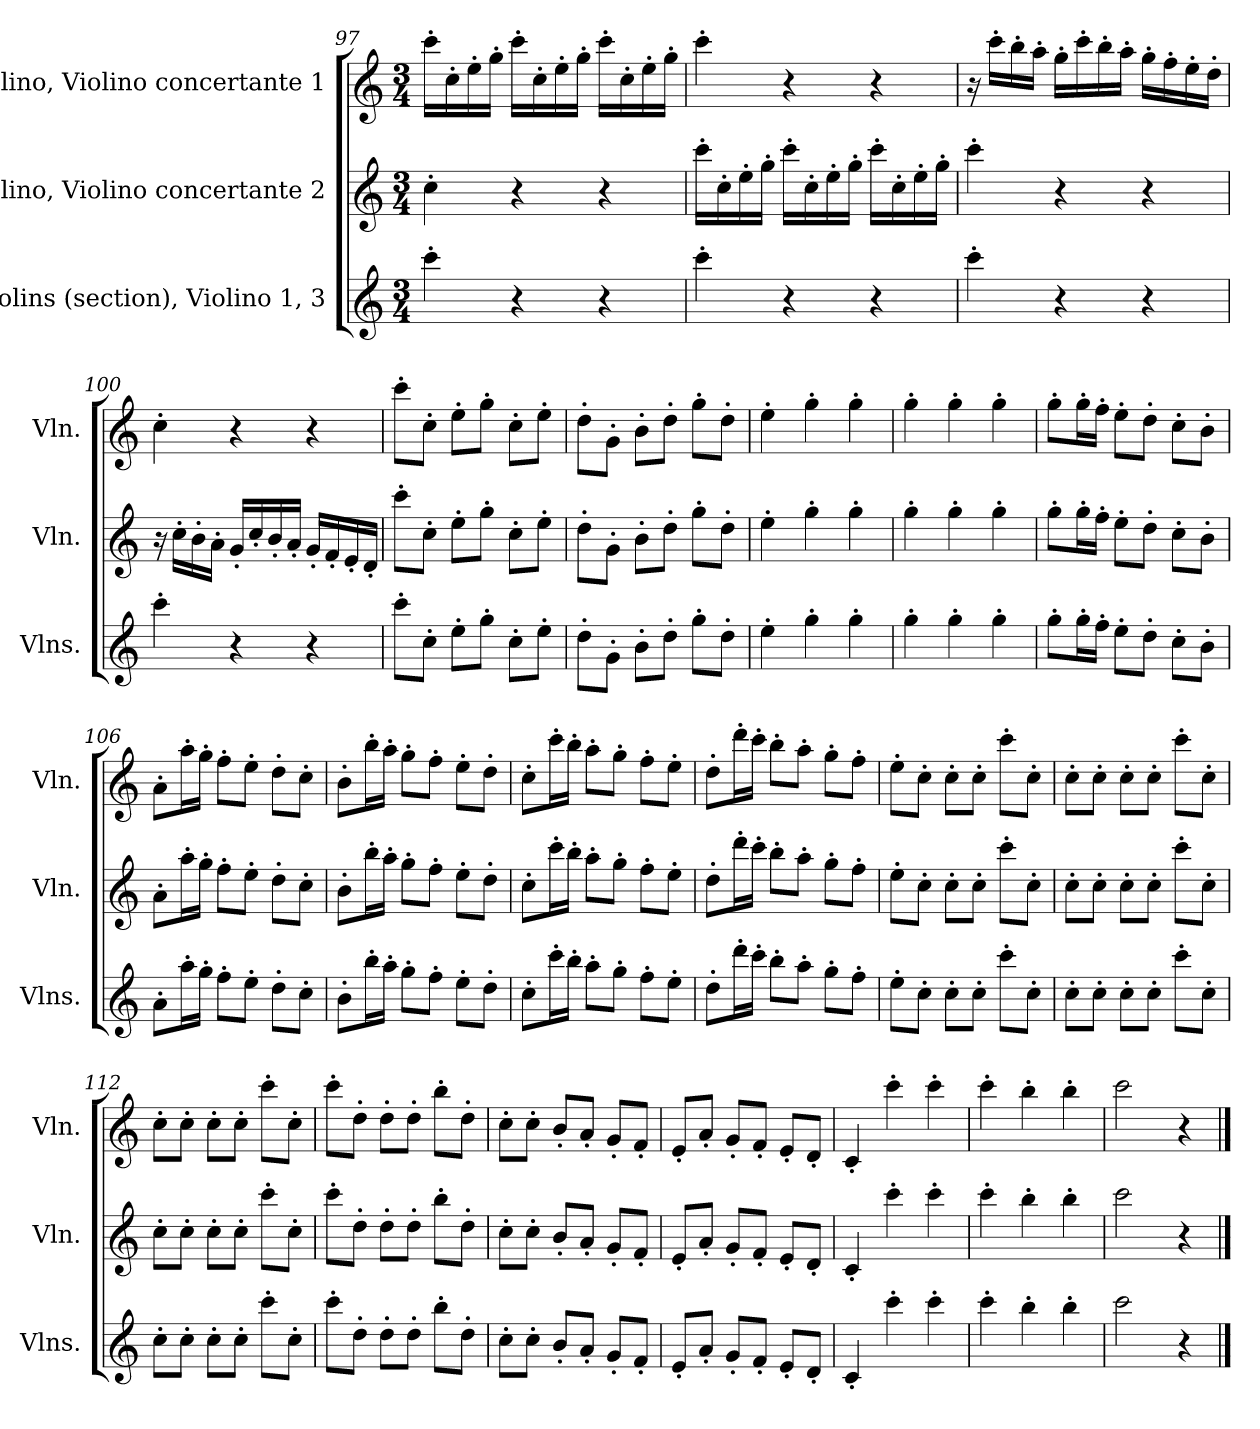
**kern	**kern	**kern
*part3	*part2	*part1
*staff3	*staff2	*staff1
*I"Violins (section), Violino 1, 3	*I"Violino, Violino concertante 2	*I"Violino, Violino concertante 1
*I'Vlns.	*I'Vln.	*I'Vln.
*clefG2	*clefG2	*clefG2
*k[]	*k[]	*k[]
*M3/4	*M3/4	*M3/4
=97	=97	=97
4ccc'\	4cc'\	16ccc'\LL
.	.	16cc'\
.	.	16ee'\
.	.	16gg'\JJ
4r	4r	16ccc'\LL
.	.	16cc'\
.	.	16ee'\
.	.	16gg'\JJ
4r	4r	16ccc'\LL
.	.	16cc'\
.	.	16ee'\
.	.	16gg'\JJ
=98	=98	=98
4ccc'\	16ccc'\LL	4ccc'\
.	16cc'\	.
.	16ee'\	.
.	16gg'\JJ	.
4r	16ccc'\LL	4r
.	16cc'\	.
.	16ee'\	.
.	16gg'\JJ	.
4r	16ccc'\LL	4r
.	16cc'\	.
.	16ee'\	.
.	16gg'\JJ	.
!!LO:PB:g=z
=99	=99	=99
4ccc'\	4ccc'\	16r
.	.	16ccc'\LL
.	.	16bb'\
.	.	16aa'\JJ
4r	4r	16gg'\LL
.	.	16ccc'\
.	.	16bb'\
.	.	16aa'\JJ
4r	4r	16gg'\LL
.	.	16ff'\
.	.	16ee'\
.	.	16dd'\JJ
=100	=100	=100
4ccc'\	16r	4cc'\
.	16cc'\LL	.
.	16b'\	.
.	16a'\JJ	.
4r	16g'/LL	4r
.	16cc'/	.
.	16b'/	.
.	16a'/JJ	.
4r	16g'/LL	4r
.	16f'/	.
.	16e'/	.
.	16d'/JJ	.
=101	=101	=101
8ccc'\L	8ccc'\L	8ccc'\L
8cc'\J	8cc'\J	8cc'\J
8ee'\L	8ee'\L	8ee'\L
8gg'\J	8gg'\J	8gg'\J
8cc'\L	8cc'\L	8cc'\L
8ee'\J	8ee'\J	8ee'\J
=102	=102	=102
8dd'\L	8dd'\L	8dd'\L
8g'\J	8g'\J	8g'\J
8b'\L	8b'\L	8b'\L
8dd'\J	8dd'\J	8dd'\J
8gg'\L	8gg'\L	8gg'\L
8dd'\J	8dd'\J	8dd'\J
!!LO:LB:g=z
=103	=103	=103
4ee'\	4ee'\	4ee'\
4gg'\	4gg'\	4gg'\
4gg'\	4gg'\	4gg'\
=104	=104	=104
4gg'\	4gg'\	4gg'\
4gg'\	4gg'\	4gg'\
4gg'\	4gg'\	4gg'\
=105	=105	=105
8gg'\L	8gg'\L	8gg'\L
16gg'\L	16gg'\L	16gg'\L
16ff'\JJ	16ff'\JJ	16ff'\JJ
8ee'\L	8ee'\L	8ee'\L
8dd'\J	8dd'\J	8dd'\J
8cc'\L	8cc'\L	8cc'\L
8b'\J	8b'\J	8b'\J
=106	=106	=106
8a'\L	8a'\L	8a'\L
16aa'\L	16aa'\L	16aa'\L
16gg'\JJ	16gg'\JJ	16gg'\JJ
8ff'\L	8ff'\L	8ff'\L
8ee'\J	8ee'\J	8ee'\J
8dd'\L	8dd'\L	8dd'\L
8cc'\J	8cc'\J	8cc'\J
=107	=107	=107
8b'\L	8b'\L	8b'\L
16bb'\L	16bb'\L	16bb'\L
16aa'\JJ	16aa'\JJ	16aa'\JJ
8gg'\L	8gg'\L	8gg'\L
8ff'\J	8ff'\J	8ff'\J
8ee'\L	8ee'\L	8ee'\L
8dd'\J	8dd'\J	8dd'\J
!!LO:LB:g=z
=108	=108	=108
8cc'\L	8cc'\L	8cc'\L
16ccc'\L	16ccc'\L	16ccc'\L
16bb'\JJ	16bb'\JJ	16bb'\JJ
8aa'\L	8aa'\L	8aa'\L
8gg'\J	8gg'\J	8gg'\J
8ff'\L	8ff'\L	8ff'\L
8ee'\J	8ee'\J	8ee'\J
=109	=109	=109
8dd'\L	8dd'\L	8dd'\L
16ddd'\L	16ddd'\L	16ddd'\L
16ccc'\JJ	16ccc'\JJ	16ccc'\JJ
8bb'\L	8bb'\L	8bb'\L
8aa'\J	8aa'\J	8aa'\J
8gg'\L	8gg'\L	8gg'\L
8ff'\J	8ff'\J	8ff'\J
=110	=110	=110
8ee'\L	8ee'\L	8ee'\L
8cc'\J	8cc'\J	8cc'\J
8cc'\L	8cc'\L	8cc'\L
8cc'\J	8cc'\J	8cc'\J
8ccc'\L	8ccc'\L	8ccc'\L
8cc'\J	8cc'\J	8cc'\J
=111	=111	=111
8cc'\L	8cc'\L	8cc'\L
8cc'\J	8cc'\J	8cc'\J
8cc'\L	8cc'\L	8cc'\L
8cc'\J	8cc'\J	8cc'\J
8ccc'\L	8ccc'\L	8ccc'\L
8cc'\J	8cc'\J	8cc'\J
=112	=112	=112
8cc'\L	8cc'\L	8cc'\L
8cc'\J	8cc'\J	8cc'\J
8cc'\L	8cc'\L	8cc'\L
8cc'\J	8cc'\J	8cc'\J
8ccc'\L	8ccc'\L	8ccc'\L
8cc'\J	8cc'\J	8cc'\J
!!LO:LB:g=z
=113	=113	=113
8ccc'\L	8ccc'\L	8ccc'\L
8dd'\J	8dd'\J	8dd'\J
8dd'\L	8dd'\L	8dd'\L
8dd'\J	8dd'\J	8dd'\J
8bb'\L	8bb'\L	8bb'\L
8dd'\J	8dd'\J	8dd'\J
=114	=114	=114
8cc'\L	8cc'\L	8cc'\L
8cc'\J	8cc'\J	8cc'\J
8b'/L	8b'/L	8b'/L
8a'/J	8a'/J	8a'/J
8g'/L	8g'/L	8g'/L
8f'/J	8f'/J	8f'/J
=115	=115	=115
8e'/L	8e'/L	8e'/L
8a'/J	8a'/J	8a'/J
8g'/L	8g'/L	8g'/L
8f'/J	8f'/J	8f'/J
8e'/L	8e'/L	8e'/L
8d'/J	8d'/J	8d'/J
=116	=116	=116
4c'/	4c'/	4c'/
4ccc'\	4ccc'\	4ccc'\
4ccc'\	4ccc'\	4ccc'\
=117	=117	=117
4ccc'\	4ccc'\	4ccc'\
4bb'\	4bb'\	4bb'\
4bb'\	4bb'\	4bb'\
=118	=118	=118
2ccc\	2ccc\	2ccc\
4r	4r	4r
==	==	==
*-	*-	*-
